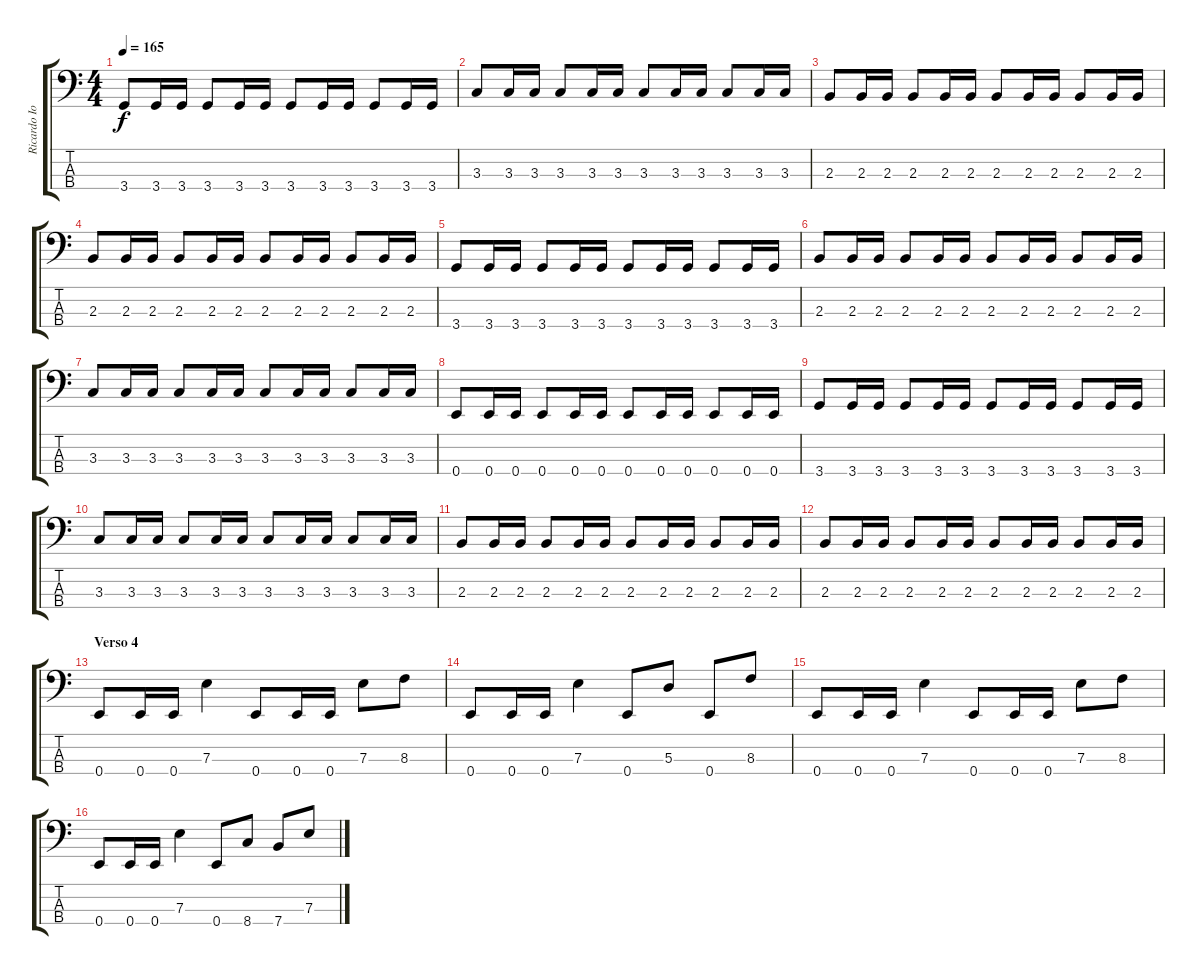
\track ("Ricardo Iorio (bajo)" "Ricardo Io") {instrument electricbassfinger}
\staff {score tabs}
\tuning (G2 D2 A1 E1) {hide}
\ts (4 4)
\tempo 165
\clef f4
\ks c
3.4.8{dy f} 3.4.16 3.4.16 3.4.8 3.4.16 3.4.16 3.4.8 3.4.16 3.4.16 3.4.8 3.4.16 3.4.16 |
3.3.8 3.3.16 3.3.16 3.3.8 3.3.16 3.3.16 3.3.8 3.3.16 3.3.16 3.3.8 3.3.16 3.3.16 |
2.3.8 2.3.16 2.3.16 2.3.8 2.3.16 2.3.16 2.3.8 2.3.16 2.3.16 2.3.8 2.3.16 2.3.16 |
2.3.8 2.3.16 2.3.16 2.3.8 2.3.16 2.3.16 2.3.8 2.3.16 2.3.16 2.3.8 2.3.16 2.3.16 |
3.4.8 3.4.16 3.4.16 3.4.8 3.4.16 3.4.16 3.4.8 3.4.16 3.4.16 3.4.8 3.4.16 3.4.16 |
2.3.8 2.3.16 2.3.16 2.3.8 2.3.16 2.3.16 2.3.8 2.3.16 2.3.16 2.3.8 2.3.16 2.3.16 |
3.3.8 3.3.16 3.3.16 3.3.8 3.3.16 3.3.16 3.3.8 3.3.16 3.3.16 3.3.8 3.3.16 3.3.16 |
0.4.8 0.4.16 0.4.16 0.4.8 0.4.16 0.4.16 0.4.8 0.4.16 0.4.16 0.4.8 0.4.16 0.4.16 |
3.4.8 3.4.16 3.4.16 3.4.8 3.4.16 3.4.16 3.4.8 3.4.16 3.4.16 3.4.8 3.4.16 3.4.16 |
3.3.8 3.3.16 3.3.16 3.3.8 3.3.16 3.3.16 3.3.8 3.3.16 3.3.16 3.3.8 3.3.16 3.3.16 |
2.3.8 2.3.16 2.3.16 2.3.8 2.3.16 2.3.16 2.3.8 2.3.16 2.3.16 2.3.8 2.3.16 2.3.16 |
2.3.8 2.3.16 2.3.16 2.3.8 2.3.16 2.3.16 2.3.8 2.3.16 2.3.16 2.3.8 2.3.16 2.3.16 |
\section ("" "Verso 4")
0.4.8 0.4.16 0.4.16 7.3.4 0.4.8 0.4.16 0.4.16 7.3.8 8.3.8 |
0.4.8 0.4.16 0.4.16 7.3.4 0.4.8 5.3.8 0.4.8 8.3.8 |
0.4.8 0.4.16 0.4.16 7.3.4 0.4.8 0.4.16 0.4.16 7.3.8 8.3.8 |
0.4.8 0.4.16 0.4.16 7.3.4 0.4.8 8.4.8 7.4.8 7.3.8
